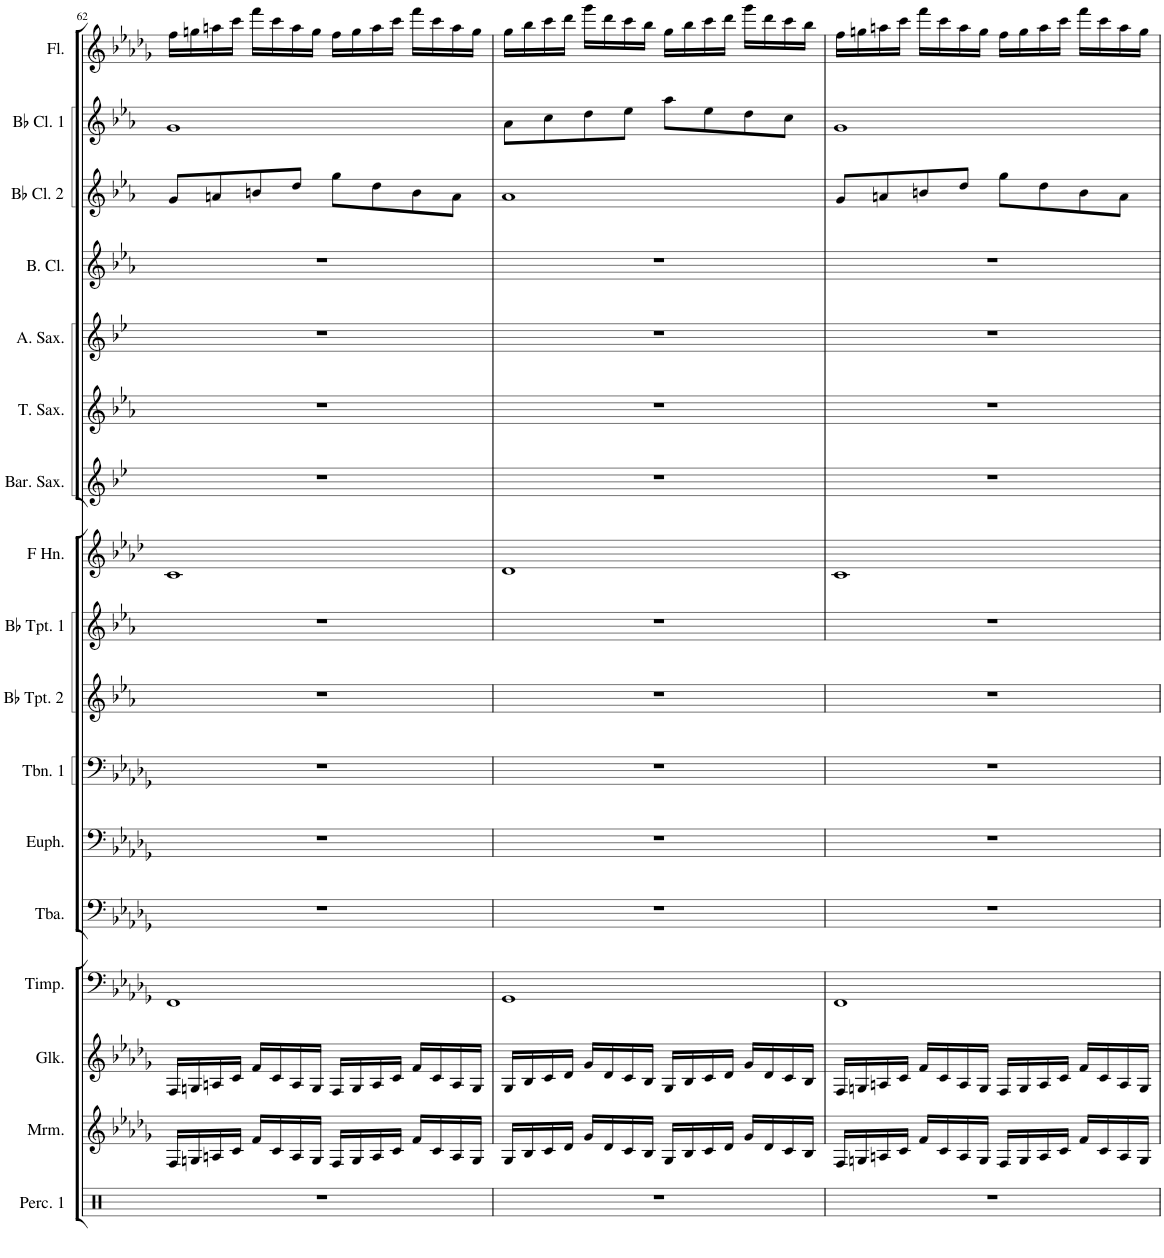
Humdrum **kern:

**kern	**kern	**kern	**kern	**kern	**kern	**kern	**kern	**kern	**kern	**kern	**kern	**kern	**kern	**kern	**kern	**kern
*part17	*part16	*part15	*part14	*part13	*part12	*part11	*part10	*part9	*part8	*part7	*part6	*part5	*part4	*part3	*part2	*part1
*staff17	*staff16	*staff15	*staff14	*staff13	*staff12	*staff11	*staff10	*staff9	*staff8	*staff7	*staff6	*staff5	*staff4	*staff3	*staff2	*staff1
*I"Percussion 1	*I"Marimba	*I"Glockenspiel	*I"Timpani	*I"Tuba	*I"Euphonium	*I"Trombone	*I"Bb Trumpet 2	*I"Bb Trumpet 1	*I"Horn in F	*I"Baritone Saxophone	*I"Tenor Saxophone	*I"Alto Saxophone	*I"Bass Clarinet	*I"Bb Clarinet 2	*I"Bb Clarinet 1	*I"Flute
*I'Perc. 1	*I'Mrm.	*I'Glk.	*I'Timp.	*I'Tba.	*I'Euph.	*I'Tbn. 1	*I'Bb Tpt. 2	*I'Bb Tpt. 1	*	*I'Bar. Sax.	*I'T. Sax.	*I'A. Sax.	*I'B. Cl.	*I'Bb Cl. 2	*I'Bb Cl. 1	*I'Fl.
!!LO:PB:g=z
*clefX	*clefG2	*clefG2	*clefF4	*clefF4	*clefF4	*clefF4	*clefG2	*clefG2	*clefG2	*clefG2	*clefG2	*clefG2	*clefG2	*clefG2	*clefG2	*clefG2
*	*	*Trd-14c-24	*	*	*	*	*Trd1c2	*Trd1c2	*Trd4c7	*Trd12c21	*Trd8c14	*Trd5c9	*Trd8c14	*Trd1c2	*Trd1c2	*
*k[]	*k[b-e-a-d-g-]	*k[b-e-a-d-g-]	*k[b-e-a-d-g-]	*k[b-e-a-d-g-]	*k[b-e-a-d-g-]	*k[b-e-a-d-g-]	*k[b-e-a-]	*k[b-e-a-]	*k[b-e-a-d-]	*k[b-e-]	*k[b-e-a-]	*k[b-e-]	*k[b-e-a-]	*k[b-e-a-]	*k[b-e-a-]	*k[b-e-a-d-g-]
*M4/4	*M4/4	*M4/4	*M4/4	*M4/4	*M4/4	*M4/4	*M4/4	*M4/4	*M4/4	*M4/4	*M4/4	*M4/4	*M4/4	*M4/4	*M4/4	*M4/4
=62	=62	=62	=62	=62	=62	=62	=62	=62	=62	=62	=62	=62	=62	=62	=62	=62
1r	16F/LL	16F/LL	1FF	1r	1r	1r	1r	1r	1c	1r	1r	1r	1r	8g/L	1g	16ff\LL
.	16Gn/	16Gn/	.	.	.	.	.	.	.	.	.	.	.	.	.	16ggn\
.	16An/	16An/	.	.	.	.	.	.	.	.	.	.	.	8an/	.	16aan\
.	16c/JJ	16c/JJ	.	.	.	.	.	.	.	.	.	.	.	.	.	16ccc\JJ
.	16f/LL	16f/LL	.	.	.	.	.	.	.	.	.	.	.	8bn/	.	16fff\LL
.	16c/	16c/	.	.	.	.	.	.	.	.	.	.	.	.	.	16ccc\
.	16A/	16A/	.	.	.	.	.	.	.	.	.	.	.	8dd/J	.	16aa\
.	16G/JJ	16G/JJ	.	.	.	.	.	.	.	.	.	.	.	.	.	16gg\JJ
.	16F/LL	16F/LL	.	.	.	.	.	.	.	.	.	.	.	8gg\L	.	16ff\LL
.	16G/	16G/	.	.	.	.	.	.	.	.	.	.	.	.	.	16gg\
.	16A/	16A/	.	.	.	.	.	.	.	.	.	.	.	8dd\	.	16aa\
.	16c/JJ	16c/JJ	.	.	.	.	.	.	.	.	.	.	.	.	.	16ccc\JJ
.	16f/LL	16f/LL	.	.	.	.	.	.	.	.	.	.	.	8b\	.	16fff\LL
.	16c/	16c/	.	.	.	.	.	.	.	.	.	.	.	.	.	16ccc\
.	16A/	16A/	.	.	.	.	.	.	.	.	.	.	.	8a\J	.	16aa\
.	16G/JJ	16G/JJ	.	.	.	.	.	.	.	.	.	.	.	.	.	16gg\JJ
=63	=63	=63	=63	=63	=63	=63	=63	=63	=63	=63	=63	=63	=63	=63	=63	=63
1r	16G-/LL	16G-/LL	1GG-	1r	1r	1r	1r	1r	1d-	1r	1r	1r	1r	1a-	8a-\L	16gg-\LL
.	16B-/	16B-/	.	.	.	.	.	.	.	.	.	.	.	.	.	16bb-\
.	16c/	16c/	.	.	.	.	.	.	.	.	.	.	.	.	8cc\	16ccc\
.	16d-/JJ	16d-/JJ	.	.	.	.	.	.	.	.	.	.	.	.	.	16ddd-\JJ
.	16g-/LL	16g-/LL	.	.	.	.	.	.	.	.	.	.	.	.	8dd\	16ggg-\LL
.	16d-/	16d-/	.	.	.	.	.	.	.	.	.	.	.	.	.	16ddd-\
.	16c/	16c/	.	.	.	.	.	.	.	.	.	.	.	.	8ee-\J	16ccc\
.	16B-/JJ	16B-/JJ	.	.	.	.	.	.	.	.	.	.	.	.	.	16bb-\JJ
.	16G-/LL	16G-/LL	.	.	.	.	.	.	.	.	.	.	.	.	8aa-\L	16gg-\LL
.	16B-/	16B-/	.	.	.	.	.	.	.	.	.	.	.	.	.	16bb-\
.	16c/	16c/	.	.	.	.	.	.	.	.	.	.	.	.	8ee-\	16ccc\
.	16d-/JJ	16d-/JJ	.	.	.	.	.	.	.	.	.	.	.	.	.	16ddd-\JJ
.	16g-/LL	16g-/LL	.	.	.	.	.	.	.	.	.	.	.	.	8dd\	16ggg-\LL
.	16d-/	16d-/	.	.	.	.	.	.	.	.	.	.	.	.	.	16ddd-\
.	16c/	16c/	.	.	.	.	.	.	.	.	.	.	.	.	8cc\J	16ccc\
.	16B-/JJ	16B-/JJ	.	.	.	.	.	.	.	.	.	.	.	.	.	16bb-\JJ
=64	=64	=64	=64	=64	=64	=64	=64	=64	=64	=64	=64	=64	=64	=64	=64	=64
1r	16F/LL	16F/LL	1FF	1r	1r	1r	1r	1r	1c	1r	1r	1r	1r	8g/L	1g	16ff\LL
.	16Gn/	16Gn/	.	.	.	.	.	.	.	.	.	.	.	.	.	16ggn\
.	16An/	16An/	.	.	.	.	.	.	.	.	.	.	.	8an/	.	16aan\
.	16c/JJ	16c/JJ	.	.	.	.	.	.	.	.	.	.	.	.	.	16ccc\JJ
.	16f/LL	16f/LL	.	.	.	.	.	.	.	.	.	.	.	8bn/	.	16fff\LL
.	16c/	16c/	.	.	.	.	.	.	.	.	.	.	.	.	.	16ccc\
.	16A/	16A/	.	.	.	.	.	.	.	.	.	.	.	8dd/J	.	16aa\
.	16G/JJ	16G/JJ	.	.	.	.	.	.	.	.	.	.	.	.	.	16gg\JJ
.	16F/LL	16F/LL	.	.	.	.	.	.	.	.	.	.	.	8gg\L	.	16ff\LL
.	16G/	16G/	.	.	.	.	.	.	.	.	.	.	.	.	.	16gg\
.	16A/	16A/	.	.	.	.	.	.	.	.	.	.	.	8dd\	.	16aa\
.	16c/JJ	16c/JJ	.	.	.	.	.	.	.	.	.	.	.	.	.	16ccc\JJ
.	16f/LL	16f/LL	.	.	.	.	.	.	.	.	.	.	.	8b\	.	16fff\LL
.	16c/	16c/	.	.	.	.	.	.	.	.	.	.	.	.	.	16ccc\
.	16A/	16A/	.	.	.	.	.	.	.	.	.	.	.	8a\J	.	16aa\
.	16G/JJ	16G/JJ	.	.	.	.	.	.	.	.	.	.	.	.	.	16gg\JJ
=	=	=	=	=	=	=	=	=	=	=	=	=	=	=	=	=
*-	*-	*-	*-	*-	*-	*-	*-	*-	*-	*-	*-	*-	*-	*-	*-	*-
